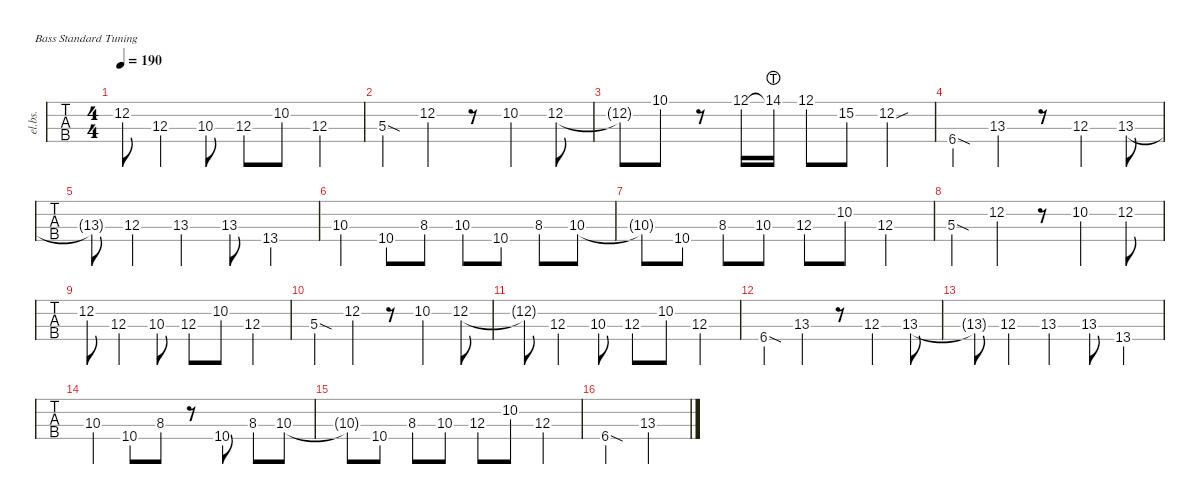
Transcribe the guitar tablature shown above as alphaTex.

\defaultSystemsLayout 4
\hideDynamics
\bracketExtendMode nobrackets
\track ("山田リョウ" "el.bs.") {solo instrument electricbassfinger}
\staff {tabs}
\tuning (G2 D2 A1 E1)
\ts (4 4)
\tempo 190
\clef f4
\ks c
12.2{t}.8{dy mf} 12.3.4 10.3.8 12.3.8 10.2.8 12.3.4 |
5.3{sod}.4 12.2.4 r.8 10.2.4 12.2.8 |
12.2{t}.8 10.1.8 r.8 12.1.16 14.1{lht}.16 12.1.8 15.2.8 12.2{sou}.4 |
6.4{sod acc #}.4 13.3{acc #}.4 r.8 12.3.4 13.3{acc #}.8 |
13.3{t acc #}.8 12.3.4 13.3{acc #}.4 13.3{acc #}.8 13.4.4 |
10.3.4 10.4.8 8.3.8 10.3.8 10.4.8 8.3.8 10.3.8 |
10.3{t}.8 10.4.8 8.3.8 10.3.8 12.3.8 10.2.8 12.3.4 |
5.3{sod}.4 12.2.4 r.8 10.2.4 12.2.8 |
12.2.8 12.3.4 10.3.8 12.3.8 10.2.8 12.3.4 |
5.3{sod}.4 12.2.4 r.8 10.2.4 12.2.8 |
12.2{t}.8 12.3.4 10.3.8 12.3.8 10.2.8 12.3.4 |
6.4{sod acc #}.4 13.3{acc #}.4 r.8 12.3.4 13.3{acc #}.8 |
13.3{t acc #}.8 12.3.4 13.3{acc #}.4 13.3{acc #}.8 13.4.4 |
10.3.4 10.4.8 8.3.8 r.8 10.4.8 8.3.8 10.3.8 |
10.3{t}.8 10.4.8 8.3.8 10.3.8 12.3.8 10.2.8 12.3.4 |
6.4{sod acc #}.2 13.3{acc #}.2
